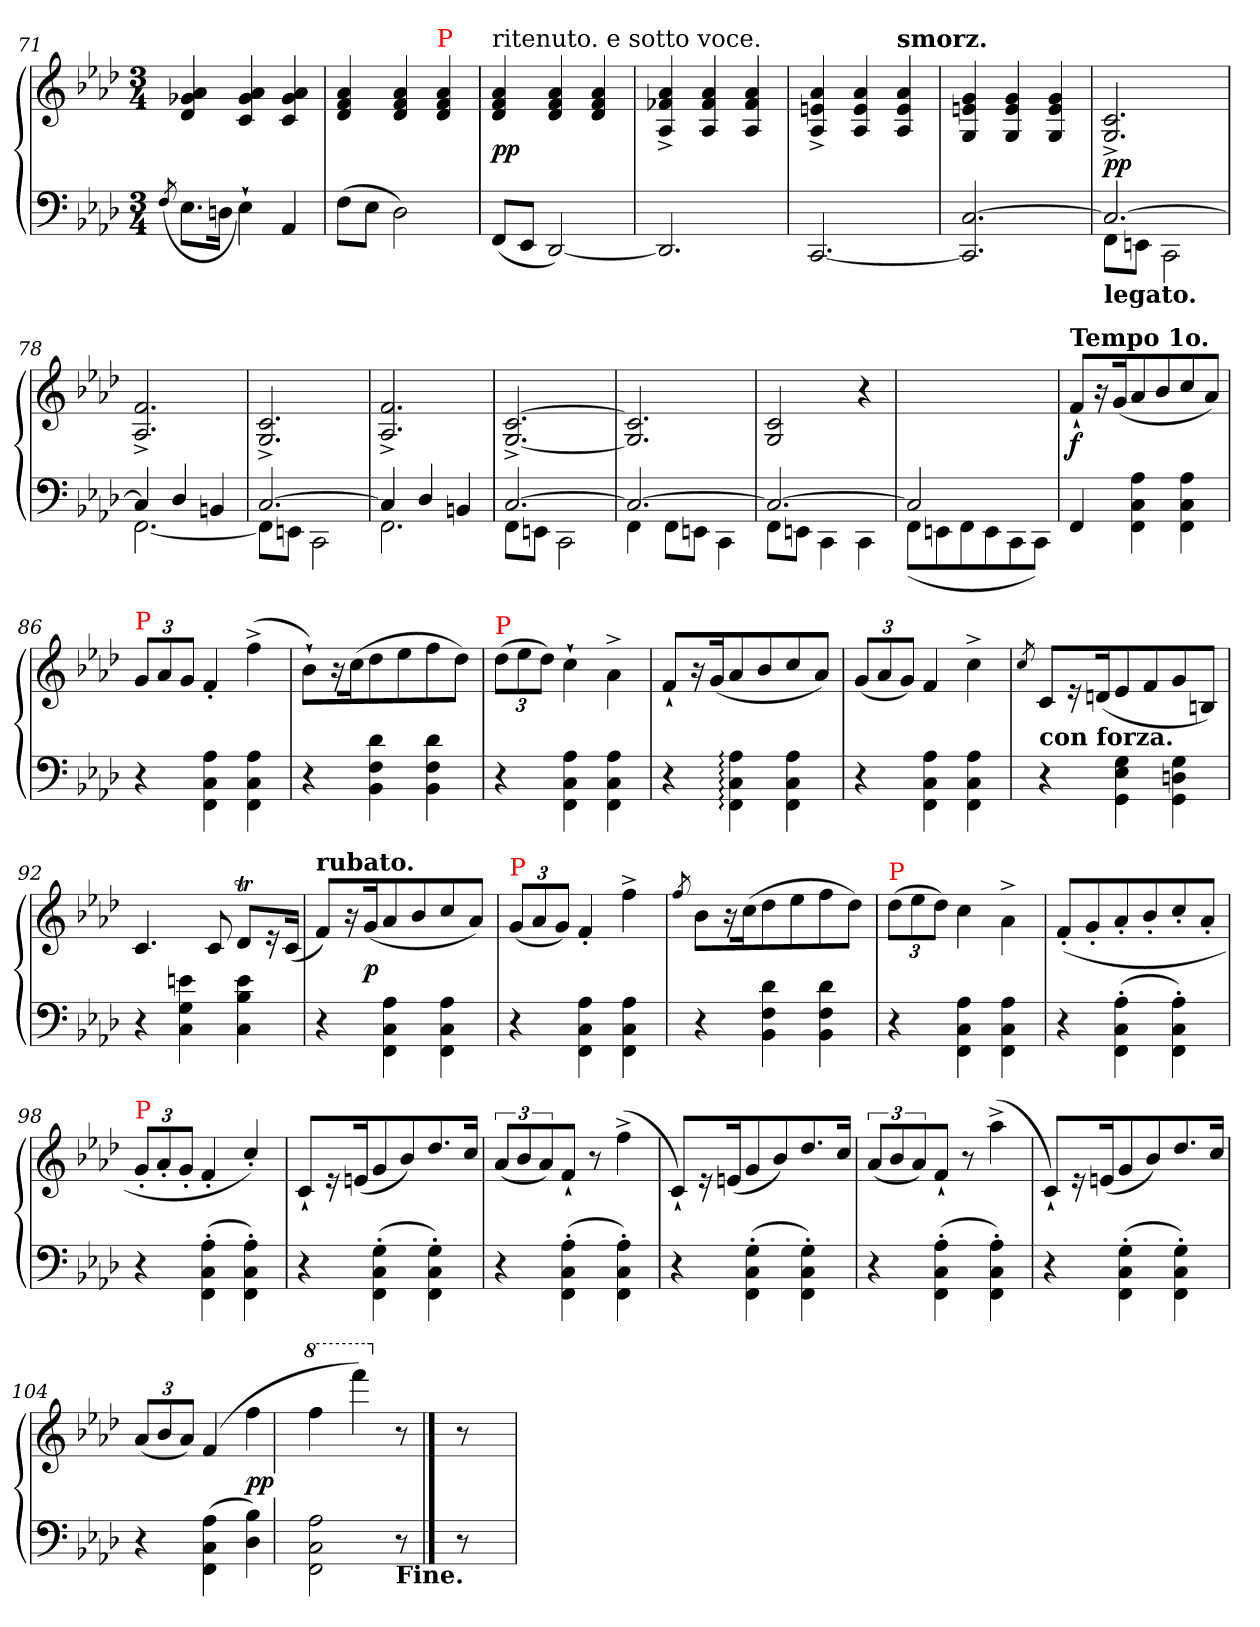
**kern	**kern	**dynam
*part1	*part1	*part1
*staff2	*staff1	*staff1/2
*clefF4	*clefG2	*
*k[b-e-a-d-]	*k[b-e-a-d-]	*
*f:	*f:	*
*M3/4	*M3/4	*
=71	=71	=71
(>8qF/	.	.
8.E-L	4a- 4g-X 4d-	.
16DnJk	.	.
4E-`)	4a- 4g- 4c	.
4AA-	4a- 4g- 4c	.
=72	=72	=72
(>8FL	4a- 4f 4d-	.
8E-J	.	.
2D-)	4a- 4f 4d-	.
!	!LO:TX:a:color=red:t=P	!
.	4a- 4f 4d-	.
=73	=73	=73
!	!LO:TX:a:t=ritenuto. e sotto voce.	!
(<8FFL	4a- 4f 4d-	pp
8EE-J	.	.
[2DD-)	4a- 4f 4d-	.
.	4a- 4f 4d-	.
=74	=74	=74
2.DD-/]	4a-^>/ 4f-X^>/ 4A-^>/	.
.	4a-/ 4f-/ 4A-/	.
.	4a-/ 4f-/ 4A-/	.
=75	=75	=75
[2.CC/	4a-^>/ 4en^>/ 4A-^>/	.
.	4a-/ 4e/ 4A-/	.
!	!LO:TX:a:B:t=smorz.	!
.	4a-/ 4e/ 4A-/	.
=76	=76	=76
[2.C/ 2.CC]/	4g/ 4en/ 4G/	.
.	4g/ 4e/ 4G/	.
.	4g/ 4e/ 4G/	.
=77	=77	=77
*^	*	*
!LO:TX:b:B:t=legato.	!	!	!
2.C_	8FF\L	2.c^>/ 2.G^>/	pp
.	8EEn\J	.	.
.	2CC\	.	.
=78	=78	=78	=78
4C]	[2.FF\	2.f^>/ 2.A-^>/	.
4D-	.	.	.
4BBn	.	.	.
=79	=79	=79	=79
[2.C	8FF\L]	2.c^>/ 2.G^>/	.
.	8EEn\J	.	.
.	2CC\	.	.
=80	=80	=80	=80
4C]	2.FF\	2.f^>/ 2.A-^>/	.
4D-	.	.	.
4BBn	.	.	.
=81	=81	=81	=81
[2.C	8FF\L	[2.c^>/ [2.G^>/	.
.	8EEn\J	.	.
.	2CC\	.	.
=82	=82	=82	=82
2.C_	4FF\	2.c]/ 2.G]/	.
.	8FF\L	.	.
.	8EEn\J	.	.
.	4CC\	.	.
=83	=83	=83	=83
2.C_	8FF\L	2c/ 2G/	.
.	8EEn\J	.	.
.	4CC\	.	.
.	4CC\	4r	.
=84	=84	=84	=84
2C]	(>8FFL	2.ryy	.
.	8EEn	.	.
.	8FF	.	.
.	8EE	.	.
4ryy	8CC	.	.
.	8CCJ)	.	.
=85	=85	=85	=85
!	!	!LO:TX:a:B:t=Tempo 1o.	!
*v	*v	*	*
4FF	8f`L	f
.	16r	.
.	(<16gk	.
4A-\ 4C\ 4FF\	8a-	.
.	8b-	.
4A-\ 4C\ 4FF\	8cc	.
.	8a-J)	.
=86	=86	=86
*	*Xbrackettup	*
!	!LO:TX:a:color=red:t=P	!
4r	12gL	.
.	12a-	.
.	12gJ	.
4A-\ 4C\ 4FF\	4f'	.
4A-\ 4C\ 4FF\	(>4ff^<	.
=87	=87	=87
4r	8b-`L)	.
.	16r	.
.	(>16cck	.
4d- 4F 4BB-	8dd-	.
.	8ee-	.
4d- 4F 4BB-	8ff	.
.	8dd-J)	.
=88	=88	=88
!	!LO:TX:a:color=red:t=P	!
4r	(>12dd-L	.
.	12ee-	.
.	12dd-J)	.
4A-\ 4C\ 4FF\	4cc`	.
4A-\ 4C\ 4FF\	4a-^>\	.
=89	=89	=89
4r	8f`L	.
.	16r	.
.	(<16gk	.
4A-:\ 4C:\ 4FF:\	8a-	.
.	8b-	.
4A-\ 4C\ 4FF\	8cc	.
.	8a-J)	.
=90	=90	=90
4r	(12gL	.
.	12a-	.
.	12gJ)	.
4A-\ 4C\ 4FF\	4f	.
4A-\ 4C\ 4FF\	4cc^	.
=91	=91	=91
.	8qcc/	.
!	!LO:TX:b:B:t=con forza.	!
4r	8cL	.
.	16r	.
.	(<16dnk	.
4G\ 4E-\ 4GG\	8e-	.
.	8f	.
4G\ 4Dn\ 4GG\	8g	.
.	8BnJ)	.
=92	=92	=92
4r	4.c	.
4en 4G 4C	.	.
.	8c	.
4e 4B- 4C	8d-TL	.
.	16r	.
.	(<16cJk	.
=93	=93	=93
!	!LO:TX:a:B:t=rubato.	!
4r	8fL)	.
.	16r	.
.	(<16gk	p
4A-\ 4C\ 4FF\	8a-	.
.	8b-	.
4A-\ 4C\ 4FF\	8cc	.
.	8a-J)	.
=94	=94	=94
!	!LO:TX:a:color=red:t=P	!
4r	(12gL	.
.	12a-	.
.	12gJ)	.
4A-\ 4C\ 4FF\	4f'	.
4A-\ 4C\ 4FF\	4ff^	.
=95	=95	=95
.	8qff/	.
4r	8b-L	.
.	16r	.
.	(>16cck	.
4d- 4F 4BB-	8dd-	.
.	8ee-	.
4d- 4F 4BB-	8ff	.
.	8dd-J)	.
=96	=96	=96
!	!LO:TX:a:color=red:t=P	!
4r	(12dd-L	.
.	12ee-	.
.	12dd-J)	.
4A-\ 4C\ 4FF\	4cc	.
4A-\ 4C\ 4FF\	4a-^\	.
=97	=97	=97
4r	(<8f'L	.
.	8g'	.
(>4A-'\ 4C'\ 4FF'\	8a-'	.
.	8b-'	.
4A-'\ 4C'\ 4FF'\)	8cc'	.
.	8a-'J	.
=98	=98	=98
!	!LO:TX:a:color=red:t=P	!
4r	12g'L	.
.	12a-'	.
.	12g'J	.
(>4A-'\ 4C'\ 4FF'\	4f'	.
4A-'\ 4C'\ 4FF'\)	4cc'/)	.
=99	=99	=99
4r	8c`L	.
.	16r	.
.	(<16enk	.
(>4G'\ 4C'\ 4FF'\	8g	.
.	8b-)	.
4G'\ 4C'\ 4FF'\)	8.dd-	.
.	16ccJk	.
=100	=100	=100
*	*brackettup	*
4r	(<12a-L	.
.	12b-	.
.	12a-)	.
(>4A-'\ 4C'\ 4FF'\	8f`J	.
.	8r	.
4A-'\ 4C'\ 4FF'\)	(>4ff^	.
=101	=101	=101
4r	8c`L)	.
.	16r	.
.	(<16enk	.
(>4G'\ 4C'\ 4FF'\	8g	.
.	8b-)	.
4G'\ 4C'\ 4FF'\)	8.dd-	.
.	16ccJk	.
=102	=102	=102
4r	(<12a-L	.
.	12b-	.
.	12a-)	.
(>4A-'\ 4C'\ 4FF'\	8f`J	.
.	8r	.
4A-'\ 4C'\ 4FF'\)	(>4aa-^	.
=103	=103	=103
4r	8c`L)	.
.	16r	.
.	(<16enk	.
(>4G'\ 4C'\ 4FF'\	8g	.
.	8b-)	.
4G'\ 4C'\ 4FF'\)	8.dd-	.
.	16ccJk	.
=104	=104	=104
*	*Xbrackettup	*
4r	(<12a-L	.
.	12b-	.
.	12a-J)	.
(>4A-\ 4C\ 4FF\	(>4f	.
!LO:N:vis=4	!LO:N:vis=4	!
8B- 8D-)	8ff	pp
=105	=105	=105
8ryy	8ryy	.
*	*8va	*
2A-\ 2C\ 2FF\	4fff	.
.	4ffff)	.
*	*X8va	*
!LO:TX:b:B:t=Fine.	!	!
8r	8r	.
==106	==106	==106
8r	8r	.
=	=	=
*-	*-	*-
